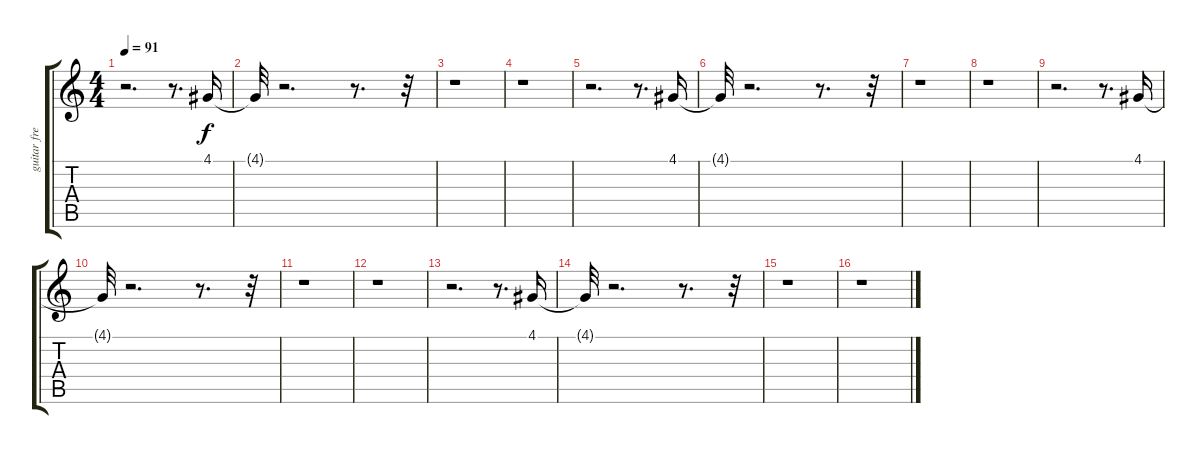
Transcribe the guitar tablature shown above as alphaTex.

\track ("guitar fret" "guitar fre") {instrument guitarfretnoise}
\staff {score tabs}
\tuning (E4 B3 G3 D3 A2 E2) {hide}
\ts (4 4)
\tempo 91
\clef g2
\ks c
r.2{d dy f} r.8{d} 4.1.16 |
4.1{t}.32 r.2{d} r.8{d} r.32 |
r.1 |
r.1 |
r.2{d} r.8{d} 4.1.16 |
4.1{t}.32 r.2{d} r.8{d} r.32 |
r.1 |
r.1 |
r.2{d} r.8{d} 4.1.16 |
4.1{t}.32 r.2{d} r.8{d} r.32 |
r.1 |
r.1 |
r.2{d} r.8{d} 4.1.16 |
4.1{t}.32 r.2{d} r.8{d} r.32 |
r.1 |
r.1
